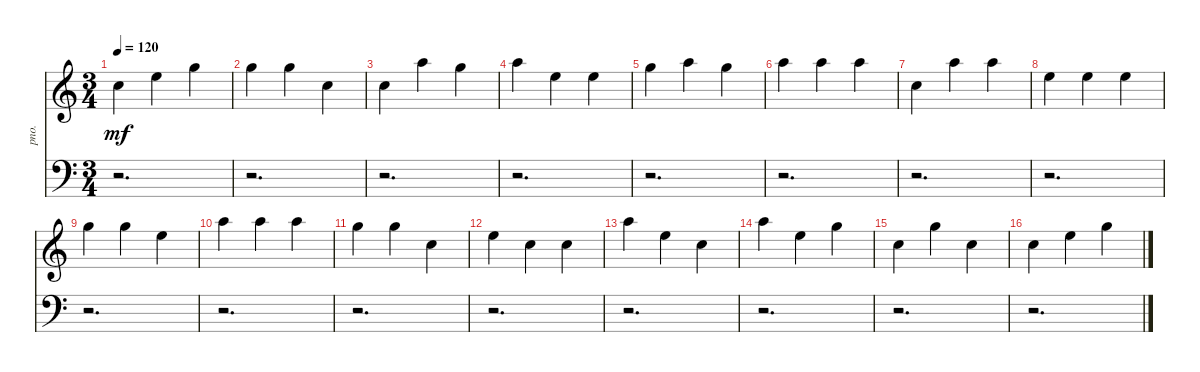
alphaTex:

\bracketExtendMode nobrackets
\track ("Acoustic Piano" "pno.") {instrument acousticgrandpiano}
\staff {score}
\tuning (E4 B3 G3 D3 A2 E2)
\ts (3 4)
\tempo 120
\clef g2
\ks aminor
8.1.4{dy mf} 12.1.4 15.1.4 |
15.1.4 15.1.4 8.1.4 |
8.1.4 17.1.4 15.1.4 |
17.1.4 12.1.4 12.1.4 |
15.1.4 17.1.4 15.1.4 |
17.1.4 17.1.4 17.1.4 |
8.1.4 17.1.4 17.1.4 |
12.1.4 12.1.4 12.1.4 |
15.1.4 15.1.4 12.1.4 |
17.1.4 17.1.4 17.1.4 |
15.1.4 15.1.4 8.1.4 |
12.1.4 8.1.4 8.1.4 |
17.1.4 12.1.4 8.1.4 |
17.1.4 12.1.4 15.1.4 |
8.1.4 15.1.4 8.1.4 |
8.1.4 12.1.4 15.1.4
\staff {score}
\tuning (G2 D2 A1 E1 B0)
\clef f4
\ottava regular
\simile none
\ks aminor
r.2{d dy mf} |
r.2{d} |
r.2{d} |
r.2{d} |
r.2{d} |
r.2{d} |
r.2{d} |
r.2{d} |
r.2{d} |
r.2{d} |
r.2{d} |
r.2{d} |
r.2{d} |
r.2{d} |
r.2{d} |
r.2{d}
